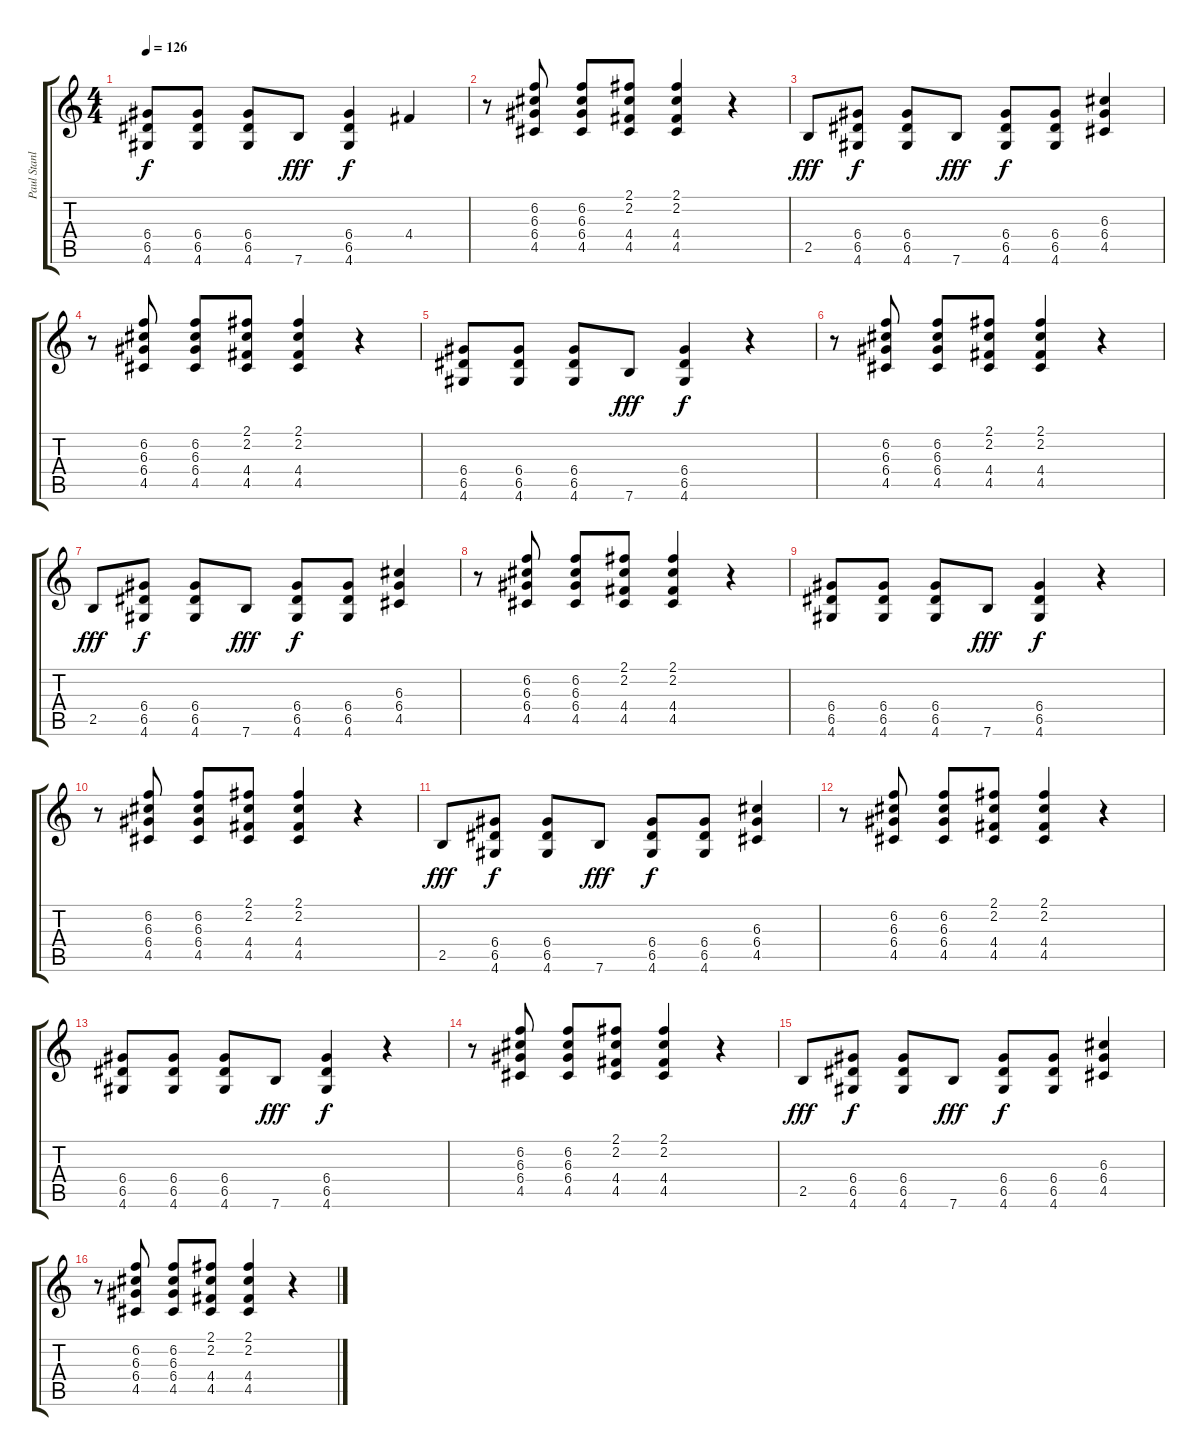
\track ("Paul Stanley" "Paul Stanl") {instrument distortionguitar}
\staff {score tabs}
\tuning (E4 B3 G3 D3 A2 E2) {hide}
\ts (4 4)
\tempo 126
\clef g2
\ks c
(6.4 6.5 4.6).8{dy f} (6.4 6.5 4.6).8 (6.4 6.5 4.6).8 7.6.8{dy fff} (6.4 6.5 4.6).4{dy f} 4.4.4 |
r.8 (6.2 6.3 6.4 4.5).8 (6.2 6.3 6.4 4.5).8 (2.1 2.2 4.4 4.5).8 (2.1 2.2 4.4 4.5).4 r.4 |
2.5.8{dy fff} (6.4 6.5 4.6).8{dy f} (6.4 6.5 4.6).8 7.6.8{dy fff} (6.4 6.5 4.6).8{dy f} (6.4 6.5 4.6).8 (6.3 6.4 4.5).4 |
r.8 (6.2 6.3 6.4 4.5).8 (6.2 6.3 6.4 4.5).8 (2.1 2.2 4.4 4.5).8 (2.1 2.2 4.4 4.5).4 r.4 |
(6.4 6.5 4.6).8 (6.4 6.5 4.6).8 (6.4 6.5 4.6).8 7.6.8{dy fff} (6.4 6.5 4.6).4{dy f} r.4 |
r.8 (6.2 6.3 6.4 4.5).8 (6.2 6.3 6.4 4.5).8 (2.1 2.2 4.4 4.5).8 (2.1 2.2 4.4 4.5).4 r.4 |
2.5.8{dy fff} (6.4 6.5 4.6).8{dy f} (6.4 6.5 4.6).8 7.6.8{dy fff} (6.4 6.5 4.6).8{dy f} (6.4 6.5 4.6).8 (6.3 6.4 4.5).4 |
r.8 (6.2 6.3 6.4 4.5).8 (6.2 6.3 6.4 4.5).8 (2.1 2.2 4.4 4.5).8 (2.1 2.2 4.4 4.5).4 r.4 |
(6.4 6.5 4.6).8 (6.4 6.5 4.6).8 (6.4 6.5 4.6).8 7.6.8{dy fff} (6.4 6.5 4.6).4{dy f} r.4 |
r.8 (6.2 6.3 6.4 4.5).8 (6.2 6.3 6.4 4.5).8 (2.1 2.2 4.4 4.5).8 (2.1 2.2 4.4 4.5).4 r.4 |
2.5.8{dy fff} (6.4 6.5 4.6).8{dy f} (6.4 6.5 4.6).8 7.6.8{dy fff} (6.4 6.5 4.6).8{dy f} (6.4 6.5 4.6).8 (6.3 6.4 4.5).4 |
r.8 (6.2 6.3 6.4 4.5).8 (6.2 6.3 6.4 4.5).8 (2.1 2.2 4.4 4.5).8 (2.1 2.2 4.4 4.5).4 r.4 |
(6.4 6.5 4.6).8 (6.4 6.5 4.6).8 (6.4 6.5 4.6).8 7.6.8{dy fff} (6.4 6.5 4.6).4{dy f} r.4 |
r.8 (6.2 6.3 6.4 4.5).8 (6.2 6.3 6.4 4.5).8 (2.1 2.2 4.4 4.5).8 (2.1 2.2 4.4 4.5).4 r.4 |
2.5.8{dy fff} (6.4 6.5 4.6).8{dy f} (6.4 6.5 4.6).8 7.6.8{dy fff} (6.4 6.5 4.6).8{dy f} (6.4 6.5 4.6).8 (6.3 6.4 4.5).4 |
r.8 (6.2 6.3 6.4 4.5).8 (6.2 6.3 6.4 4.5).8 (2.1 2.2 4.4 4.5).8 (2.1 2.2 4.4 4.5).4 r.4
